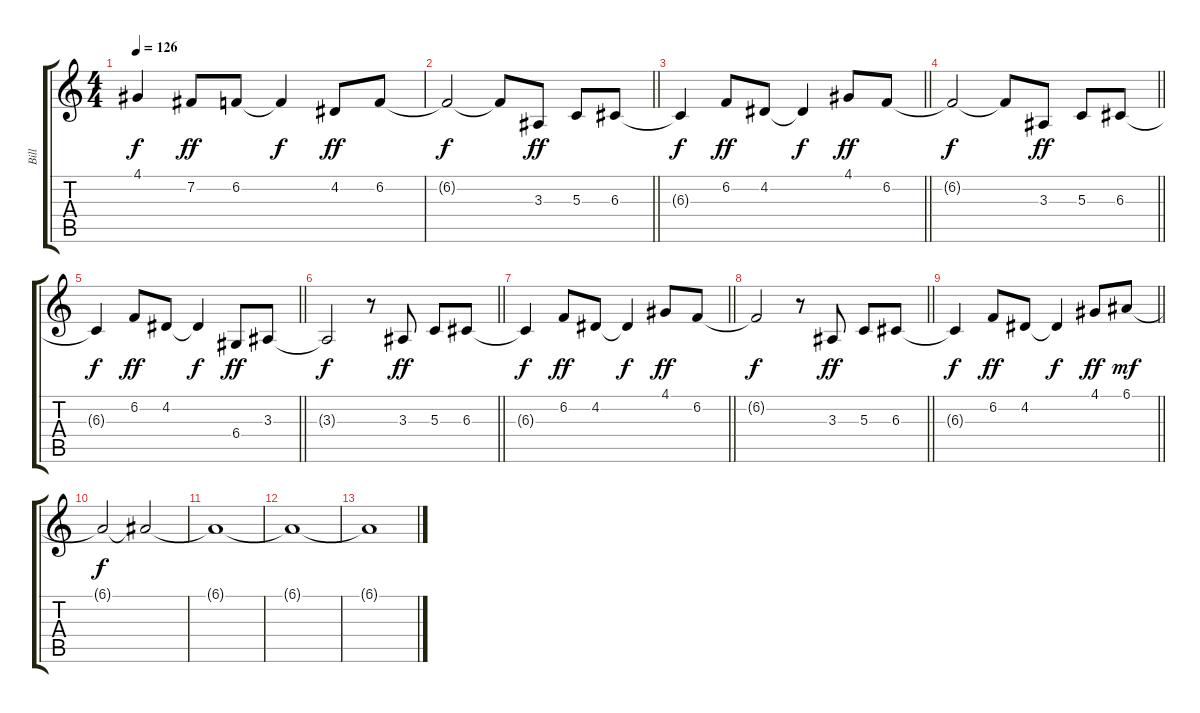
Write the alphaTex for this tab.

\track ("Bill" "Bill") {instrument stringensemble1}
\staff {score tabs}
\tuning (E4 B3 G3 D3 A2 E2) {hide}
\ts (4 4)
\tempo 126
\clef g2
\ks c
4.1{t}.4{dy f} 7.2.8{dy ff} 6.2.8 6.2{t}.4{dy f} 4.2.8{dy ff} 6.2.8 |
\barLineRight lightlight
6.2{t}.2{dy f} 6.2{t}.8 3.3.8{dy ff} 5.3.8 6.3.8 |
\barLineRight lightlight
6.3{t}.4{dy f} 6.2.8{dy ff} 4.2.8 4.2{t}.4{dy f} 4.1.8{dy ff} 6.2.8 |
\barLineRight lightlight
6.2{t}.2{dy f} 6.2{t}.8 3.3.8{dy ff} 5.3.8 6.3.8 |
\barLineRight lightlight
6.3{t}.4{dy f} 6.2.8{dy ff} 4.2.8 4.2{t}.4{dy f} 6.4.8{dy ff} 3.3.8 |
\barLineRight lightlight
3.3{t}.2{dy f} r.8 3.3.8{dy ff} 5.3.8 6.3.8 |
\barLineRight lightlight
6.3{t}.4{dy f} 6.2.8{dy ff} 4.2.8 4.2{t}.4{dy f} 4.1.8{dy ff} 6.2.8 |
\barLineRight lightlight
6.2{t}.2{dy f} r.8 3.3.8{dy ff} 5.3.8 6.3.8 |
\barLineRight lightlight
6.3{t}.4{dy f} 6.2.8{dy ff} 4.2.8 4.2{t}.4{dy f} 4.1.8{dy ff} 6.1.8{dy mf} |
6.1{t}.2{dy f} 6.1{t}.2{volume 8} |
6.1{t}.1 |
6.1{t}.1 |
6.1{t}.1
